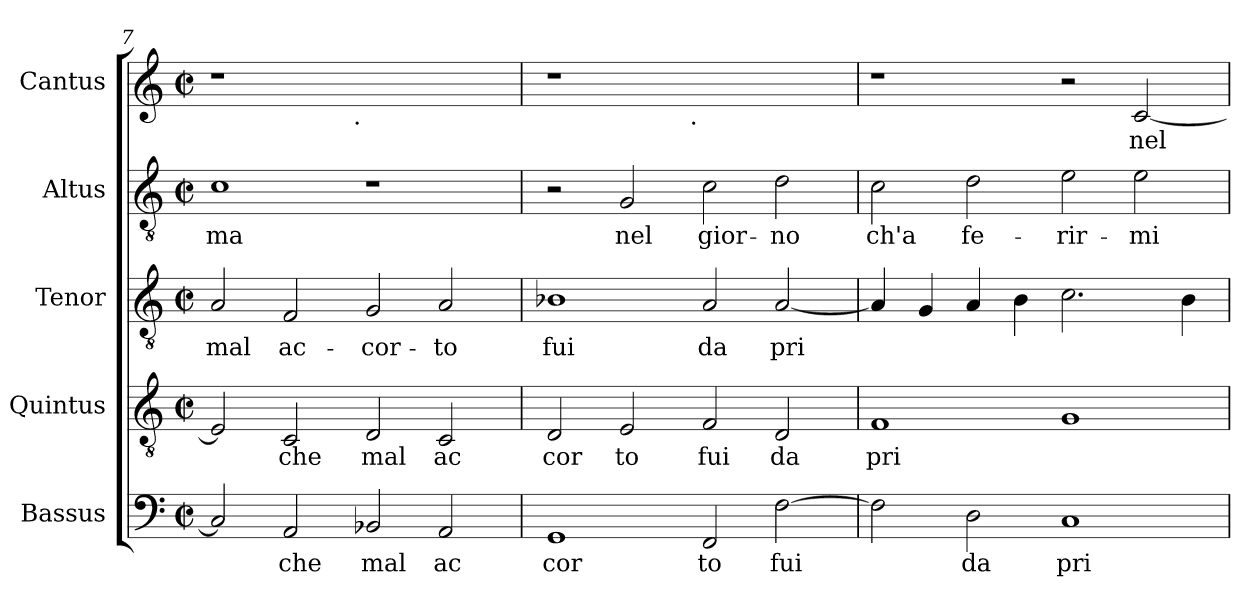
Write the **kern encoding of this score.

**kern	**text	**kern	**text	**kern	**text	**kern	**text	**kern	**text
*part5	*part5	*part4	*part4	*part3	*part3	*part2	*part2	*part1	*part1
*staff5	*staff5	*staff4	*staff4	*staff3	*staff3	*staff2	*staff2	*staff1	*staff1
*I"Bassus	*	*I"Quintus	*	*I"Tenor	*	*I"Altus	*	*I"Cantus	*
*clefF4	*	*clefGv2	*	*clefGv2	*	*clefGv2	*	*clefG2	*
*k[]	*	*k[]	*	*k[]	*	*k[]	*	*k[]	*
*C:	*	*C:	*	*C:	*	*C:	*	*C:	*
*M2/2	*	*M2/2	*	*M2/2	*	*M2/2	*	*M2/2	*
*met(c|)	*	*met(c|)	*	*met(c|)	*	*met(c|)	*	*met(c|)	*
=7	=7	=7	=7	=7	=7	=7	=7	=7	=7
!	!LO:LY:b	!	!LO:LY:b	!	!LO:LY:b:cj	!	!LO:LY:b	!	!
*	*	*	*	*	*	*	*	*^	*
2C/]	.	2E/]	.	2A/	mal	1c	ma	1r	2ryy	.
!	!LO:LY:b	!	!LO:LY:b	!	!LO:LY:b:cj	!	!	!	!	!
2AA/	che	2C/	che	2F/	ac-	.	.	.	4...ryy	.
!	!	!	!	!	!	!	!	!	!LO:TX:b:t=.	!
.	.	.	.	.	.	.	.	.	1ryy	.
!	!LO:LY:b	!	!LO:LY:b	!	!LO:LY:b:cj	!	!	!	!	!
2BB-X/	mal	2D/	mal	2G/	-cor-	1r	.	1ryy	.	.
!	!LO:LY:b	!	!LO:LY:b	!	!LO:LY:b:cj	!	!	!	!	!
2AA/	ac	2C/	ac	2A/	-to	.	.	.	.	.
.	.	.	.	.	.	.	.	.	32ryy	.
=8	=8	=8	=8	=8	=8	=8	=8	=8	=8	=8
!	!LO:LY:b	!	!LO:LY:b	!	!LO:LY:b:cj	!	!	!	!	!
1GG	cor	2D/	cor	1B-	fui	2r	.	1r	2ryy	.
!	!	!	!LO:LY:b	!	!	!	!LO:LY:b	!	!	!
.	.	2E/	to	.	.	2G/	nel	.	4...ryy	.
!	!	!	!	!	!	!	!	!	!LO:TX:b:t=.	!
.	.	.	.	.	.	.	.	.	1ryy	.
!	!LO:LY:b	!	!LO:LY:b	!	!LO:LY:b:cj	!	!LO:LY:b	!	!	!
2FF/	to	2F/	fui	2A/	da	2c\	gior-	1ryy	.	.
!	!LO:LY:b	!	!LO:LY:b	!	!LO:LY:b:cj	!	!LO:LY:b	!	!	!
[>2F\	fui	2D/	da	[<2A/	pri-	2d\	-no	.	.	.
.	.	.	.	.	.	.	.	.	32ryy	.
=9	=9	=9	=9	=9	=9	=9	=9	=9	=9	=9
!	!LO:LY:b	!	!LO:LY:b	!	!LO:LY:b:cj	!	!LO:LY:b	!	!	!
*	*	*	*	*	*	*	*	*v	*v	*
2F\]	.	1F	pri	4A/]	--	2c\	ch'a	1r	.
!	!	!	!	!	!LO:LY:b:cj	!	!	!	!
.	.	.	.	4G/	--	.	.	.	.
!	!LO:LY:b	!	!	!	!LO:LY:b:cj	!	!LO:LY:b	!	!
2D\	da	.	.	4A/	--	2d\	fe-	.	.
!	!	!	!	!	!LO:LY:b:cj	!	!	!	!
.	.	.	.	4B\	--	.	.	.	.
!	!LO:LY:b	!	!LO:LY:b	!	!LO:LY:b:cj	!	!LO:LY:b	!	!
1C	pri	1G	.	2.c\	--	2e\	-rir-	2r	.
!	!	!	!	!	!	!	!LO:LY:b	!	!LO:LY:b:cj
.	.	.	.	.	.	2e\	-mi	[<2c/	nel
!	!	!	!	!	!LO:LY:b:cj	!	!	!	!
.	.	.	.	4B\	--	.	.	.	.
=	=	=	=	=	=	=	=	=	=
*-	*-	*-	*-	*-	*-	*-	*-	*-	*-
